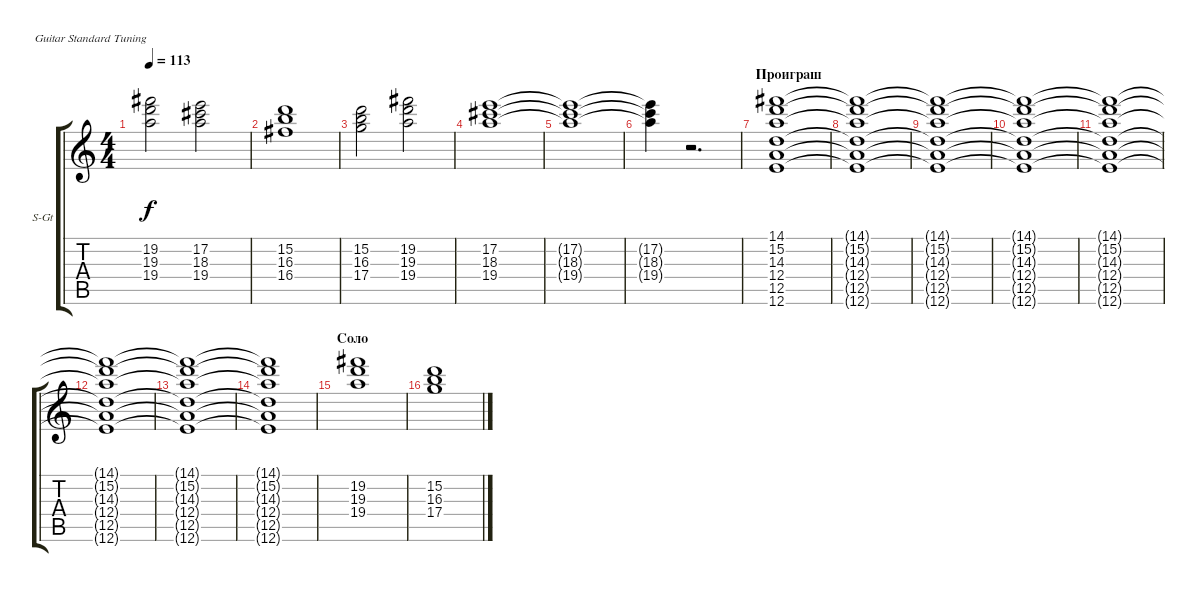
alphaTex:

\defaultSystemsLayout 4
\bracketExtendMode groupsimilarinstruments
\firstSystemTrackNameOrientation horizontal
\otherSystemsTrackNameOrientation horizontal
\track ("А. Андреев (клавиши)" "S-Gt") {instrument acousticguitarsteel}
\staff {score tabs}
\tuning (E4 B3 G3 D3 A2 E2)
\ts (4 4)
\tempo 113
\clef g2
\ks c
(19.2 19.3 19.4).2{dy f} (17.2 18.3 19.4).2 |
(15.2 16.3 16.4).1 |
(15.2 16.3 17.4).2 (19.2 19.3 19.4).2 |
(17.2 18.3 19.4).1 |
(17.2{t} 18.3{t} 19.4{t}).1 |
(17.2{t} 18.3{t} 19.4{t}).4 r.2{d} |
\section ("" "Проиграш")
(12.6 12.5 12.4 14.3 15.2 14.1).1 |
(12.6{t} 12.5{t} 12.4{t} 14.3{t} 15.2{t} 14.1{t}).1 |
(12.6{t} 12.5{t} 12.4{t} 14.3{t} 15.2{t} 14.1{t}).1 |
(12.6{t} 12.5{t} 12.4{t} 14.3{t} 15.2{t} 14.1{t}).1 |
(12.6{t} 12.5{t} 12.4{t} 14.3{t} 15.2{t} 14.1{t}).1 |
(12.6{t} 12.5{t} 12.4{t} 14.3{t} 15.2{t} 14.1{t}).1 |
(12.6{t} 12.5{t} 12.4{t} 14.3{t} 15.2{t} 14.1{t}).1 |
(12.6{t} 12.5{t} 12.4{t} 14.3{t} 15.2{t} 14.1{t}).1 |
\section ("" "Соло")
(19.2 19.3 19.4).1 |
(15.2 16.3 17.4).1
